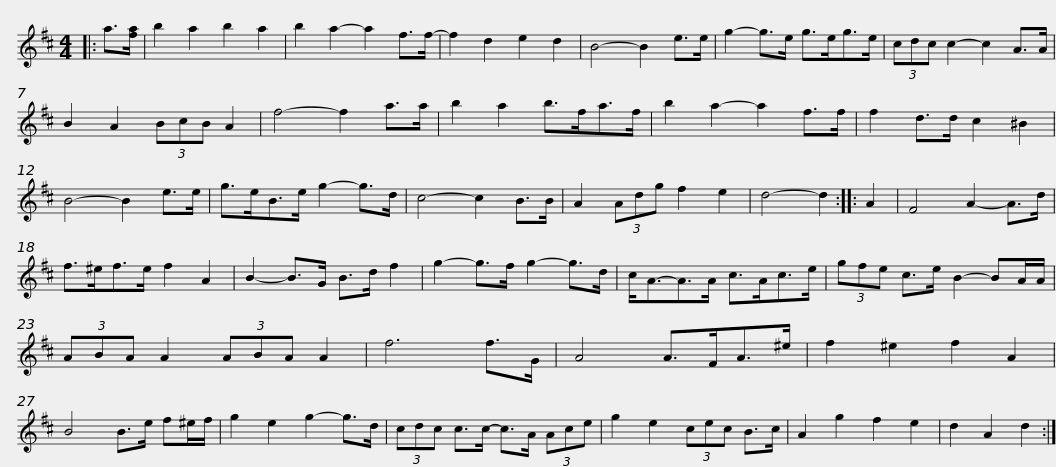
X:1
L:1/8
M:4/4
I:linebreak $
K:D
V:1 treble
V:1
|: a>[fa] | b2 a2 b2 a2 | b2 a2- a2 f>f- | f2 d2 e2 d2 | B4- B2 e>e | %5
 g2- g>e g>eg>e | (3cdc c2- c2 A>A |$ B2 A2 (3BcB A2 | f4- f2 a>a | b2 a2 b>fa>f | %10
 b2 a2- a2 f>f | f2 d>d c2 ^B2 | B4- B2 e>e | g>eB>e g2- g>d |$ c4- c2 B>B | %15
 A2 (3Adg f2 e2 | d4- d2 :: A2 | F4 A2- A>d | f>^ef>e f2 A2 | %20
 B2- B>G B>d f2 | g2- g>f g2- g>d |$ c<A-A>A c>Ac>e | (3gfe c>e B2- BA/A/ | (3ABA A2 (3ABA A2 | %25
 f6 f>G | A4 A>FA>^e | f2 ^e2 f2 A2 |$ B4 B>e f^e/f/ | g2 e2 g2- g>d | %30
 (3cdc c>c- c>A (3Ace | g2 e2 (3cec B>c | A2 g2 f2 e2 | d2 A2 d2 :| %34
